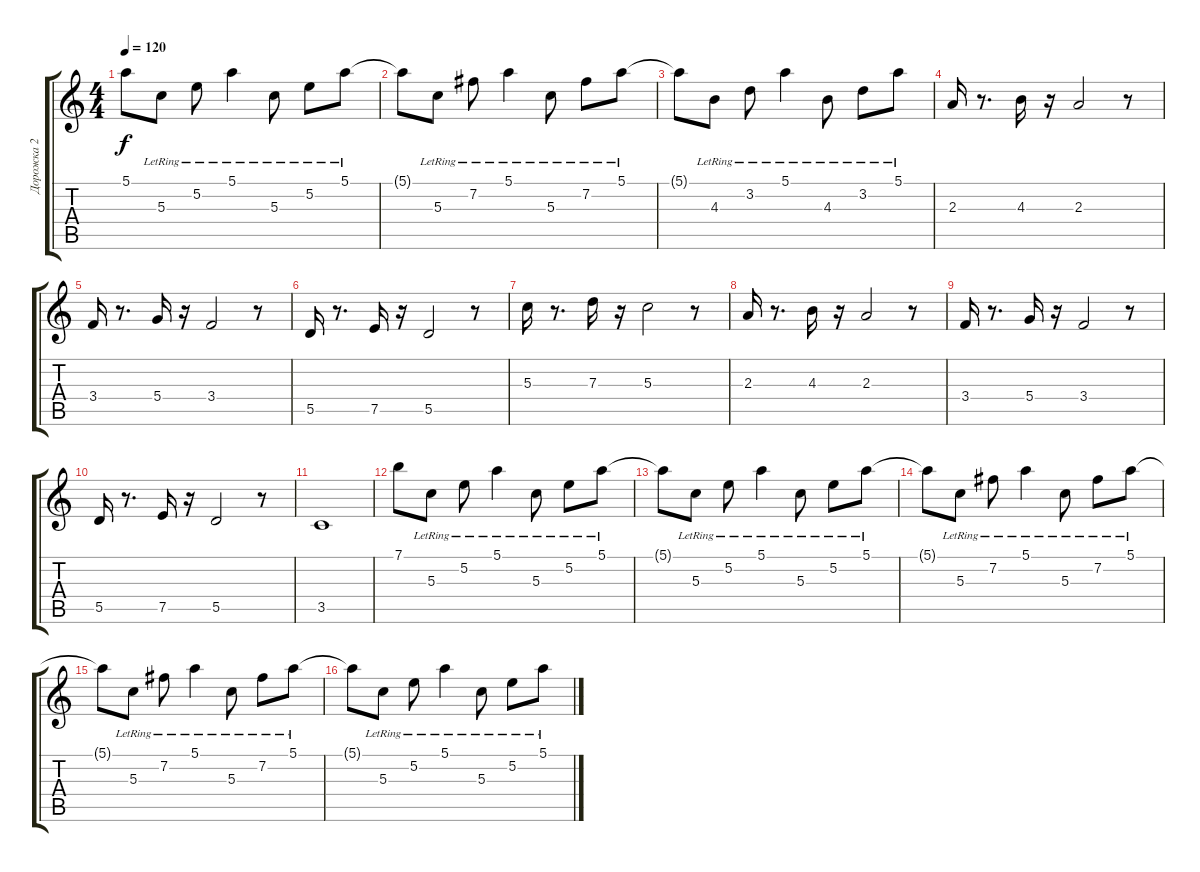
\track ("Дорожка 2" "Дорожка 2") {instrument acousticguitarsteel}
\staff {score tabs}
\tuning (E4 B3 G3 D3 A2 E2) {hide}
\ts (4 4)
\tempo 120
\clef g2
\ks c
5.1{t}.8{dy f} 5.3{lr}.8 5.2{lr}.8 5.1{lr}.4 5.3{lr}.8 5.2{lr}.8 5.1{lr}.8 |
5.1{t}.8 5.3{lr}.8 7.2{lr}.8 5.1{lr}.4 5.3{lr}.8 7.2{lr}.8 5.1{lr}.8 |
5.1{t}.8 4.3{lr}.8 3.2{lr}.8 5.1{lr}.4 4.3{lr}.8 3.2{lr}.8 5.1{lr}.8 |
2.3.16{volume 13} r.8{d} 4.3.16 r.16 2.3.2 r.8 |
3.4.16 r.8{d} 5.4.16 r.16 3.4.2 r.8 |
5.5.16 r.8{d} 7.5.16 r.16 5.5.2 r.8 |
5.3.16 r.8{d} 7.3.16 r.16 5.3.2 r.8 |
2.3.16 r.8{d} 4.3.16 r.16 2.3.2 r.8 |
3.4.16 r.8{d} 5.4.16 r.16 3.4.2 r.8 |
5.5.16 r.8{d} 7.5.16 r.16 5.5.2 r.8 |
3.5.1 |
7.1.8 5.3{lr}.8{volume 10} 5.2{lr}.8 5.1{lr}.4 5.3{lr}.8 5.2{lr}.8 5.1{lr}.8 |
5.1{t}.8 5.3{lr}.8 5.2{lr}.8 5.1{lr}.4 5.3{lr}.8 5.2{lr}.8 5.1{lr}.8 |
5.1{t}.8 5.3{lr}.8 7.2{lr}.8 5.1{lr}.4 5.3{lr}.8 7.2{lr}.8 5.1{lr}.8 |
5.1{t}.8 5.3{lr}.8 7.2{lr}.8 5.1{lr}.4 5.3{lr}.8 7.2{lr}.8 5.1{lr}.8 |
5.1{t}.8 5.3{lr}.8 5.2{lr}.8 5.1{lr}.4 5.3{lr}.8 5.2{lr}.8 5.1{lr}.8
